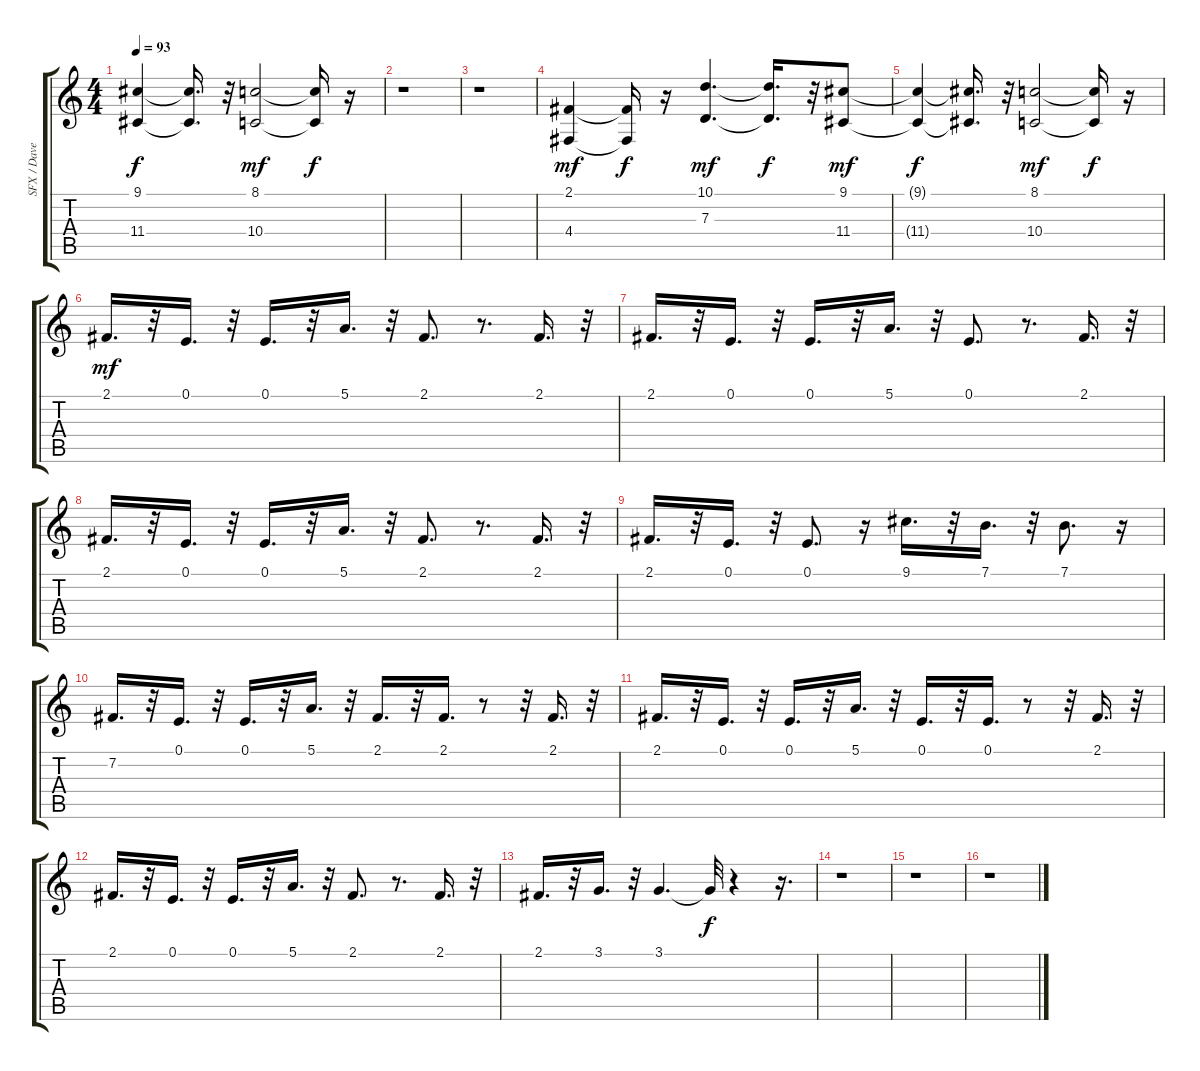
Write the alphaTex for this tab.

\track ("SFX / Dave Mustaine Voice" "SFX / Dave") {instrument pad4choir}
\staff {score tabs}
\tuning (E4 B3 G3 D3 A2 E2) {hide}
\ts (4 4)
\tempo 93
\clef g2
\ks c
(9.1{t} 11.4{t}).4{dy f} (9.1{t} 11.4{t}).16{d} r.32 (8.1 10.4).2{dy mf} (8.1{t} 10.4{t}).16{dy f} r.16 |
r.1 |
r.1 |
(2.1 4.4).4{dy mf} (2.1{t} 4.4{t}).16{dy f} r.16 (10.1 7.3).4{d dy mf} (10.1{t} 7.3{t}).16{d dy f} r.32 (9.1 11.4).8{dy mf} |
(9.1{t} 11.4{t}).4{dy f} (9.1{t} 11.4{t}).16{d} r.32 (8.1 10.4).2{dy mf} (8.1{t} 10.4{t}).16{dy f} r.16 |
2.1.16{d dy mf} r.32 0.1.16{d} r.32 0.1.16{d} r.32 5.1.16{d} r.32 2.1.8{d} r.8{d} 2.1.16{d} r.32 |
2.1.16{d} r.32 0.1.16{d} r.32 0.1.16{d} r.32 5.1.16{d} r.32 0.1.8{d} r.8{d} 2.1.16{d} r.32 |
2.1.16{d} r.32 0.1.16{d} r.32 0.1.16{d} r.32 5.1.16{d} r.32 2.1.8{d} r.8{d} 2.1.16{d} r.32 |
2.1.16{d} r.32 0.1.16{d} r.32 0.1.8{d} r.16 9.1.16{d} r.32 7.1.16{d} r.32 7.1.8{d} r.16 |
7.2.16{d} r.32 0.1.16{d} r.32 0.1.16{d} r.32 5.1.16{d} r.32 2.1.16{d} r.32 2.1.16{d} r.8 r.32 2.1.16{d} r.32 |
2.1.16{d} r.32 0.1.16{d} r.32 0.1.16{d} r.32 5.1.16{d} r.32 0.1.16{d} r.32 0.1.16{d} r.8 r.32 2.1.16{d} r.32 |
2.1.16{d} r.32 0.1.16{d} r.32 0.1.16{d} r.32 5.1.16{d} r.32 2.1.8{d} r.8{d} 2.1.16{d} r.32 |
2.1.16{d} r.32 3.1.16{d} r.32 3.1.4{d} 3.1{t}.32{dy f} r.4 r.16{d} |
r.1 |
r.1 |
r.1
